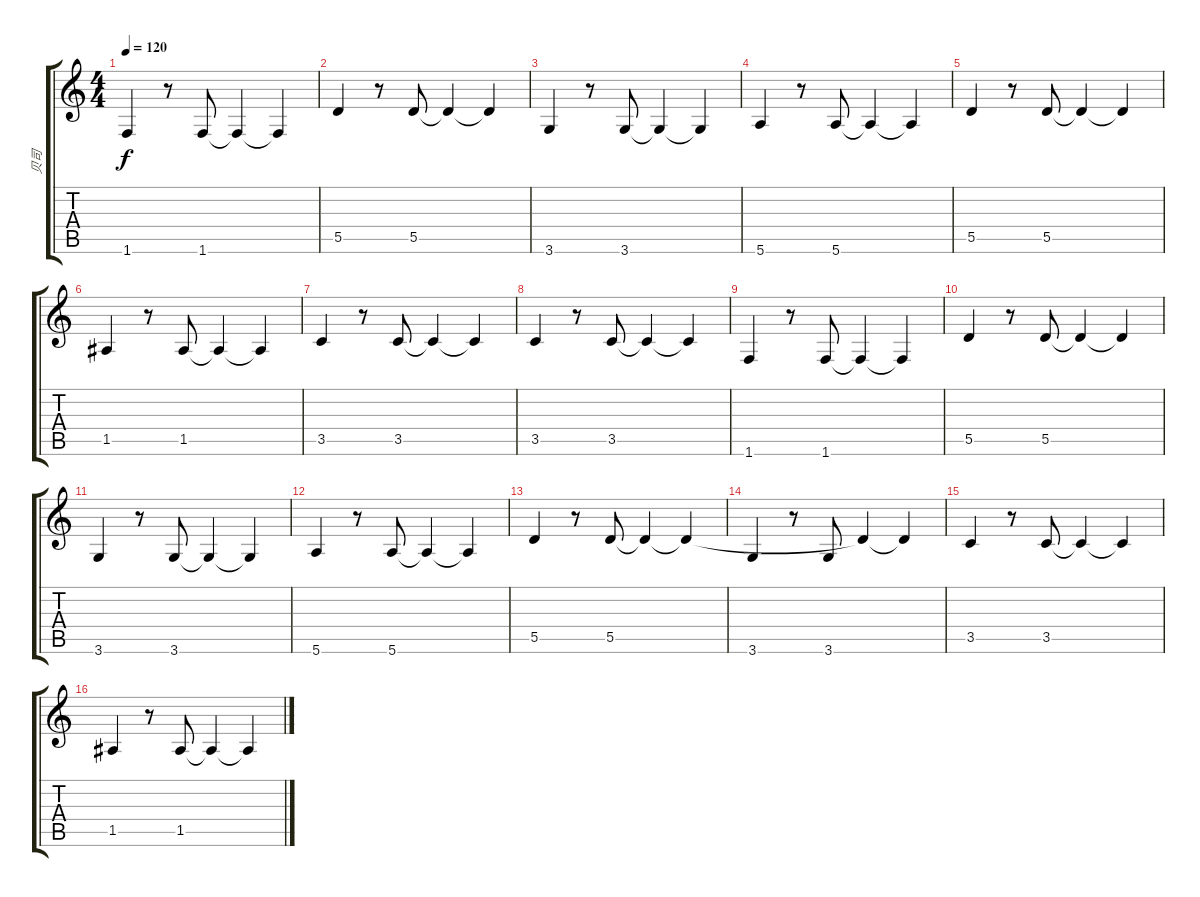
\track ("贝司" "贝司") {instrument electricbassfinger}
\staff {score tabs}
\tuning (E4 B3 G3 D3 A2 E2) {hide}
\ts (4 4)
\tempo 120
\clef g2
\ks c
1.6.4{dy f} r.8 1.6.8 1.6{t}.4 1.6{t}.4 |
5.5.4 r.8 5.5.8 5.5{t}.4 5.5{t}.4 |
3.6.4 r.8 3.6.8 3.6{t}.4 3.6{t}.4 |
5.6.4 r.8 5.6.8 5.6{t}.4 5.6{t}.4 |
5.5.4 r.8 5.5.8 5.5{t}.4 5.5{t}.4 |
1.5.4 r.8 1.5.8 1.5{t}.4 1.5{t}.4 |
3.5.4 r.8 3.5.8 3.5{t}.4 3.5{t}.4 |
3.5.4 r.8 3.5.8 3.5{t}.4 3.5{t}.4 |
1.6.4 r.8 1.6.8 1.6{t}.4 1.6{t}.4 |
5.5.4 r.8 5.5.8 5.5{t}.4 5.5{t}.4 |
3.6.4 r.8 3.6.8 3.6{t}.4 3.6{t}.4 |
5.6.4 r.8 5.6.8 5.6{t}.4 5.6{t}.4 |
5.5.4 r.8 5.5.8 5.5{t}.4 5.5{t}.4 |
3.6.4 r.8 3.6.8 5.5{t}.4 5.5{t}.4 |
3.5.4 r.8 3.5.8 3.5{t}.4 3.5{t}.4 |
1.5.4 r.8 1.5.8 1.5{t}.4 1.5{t}.4
